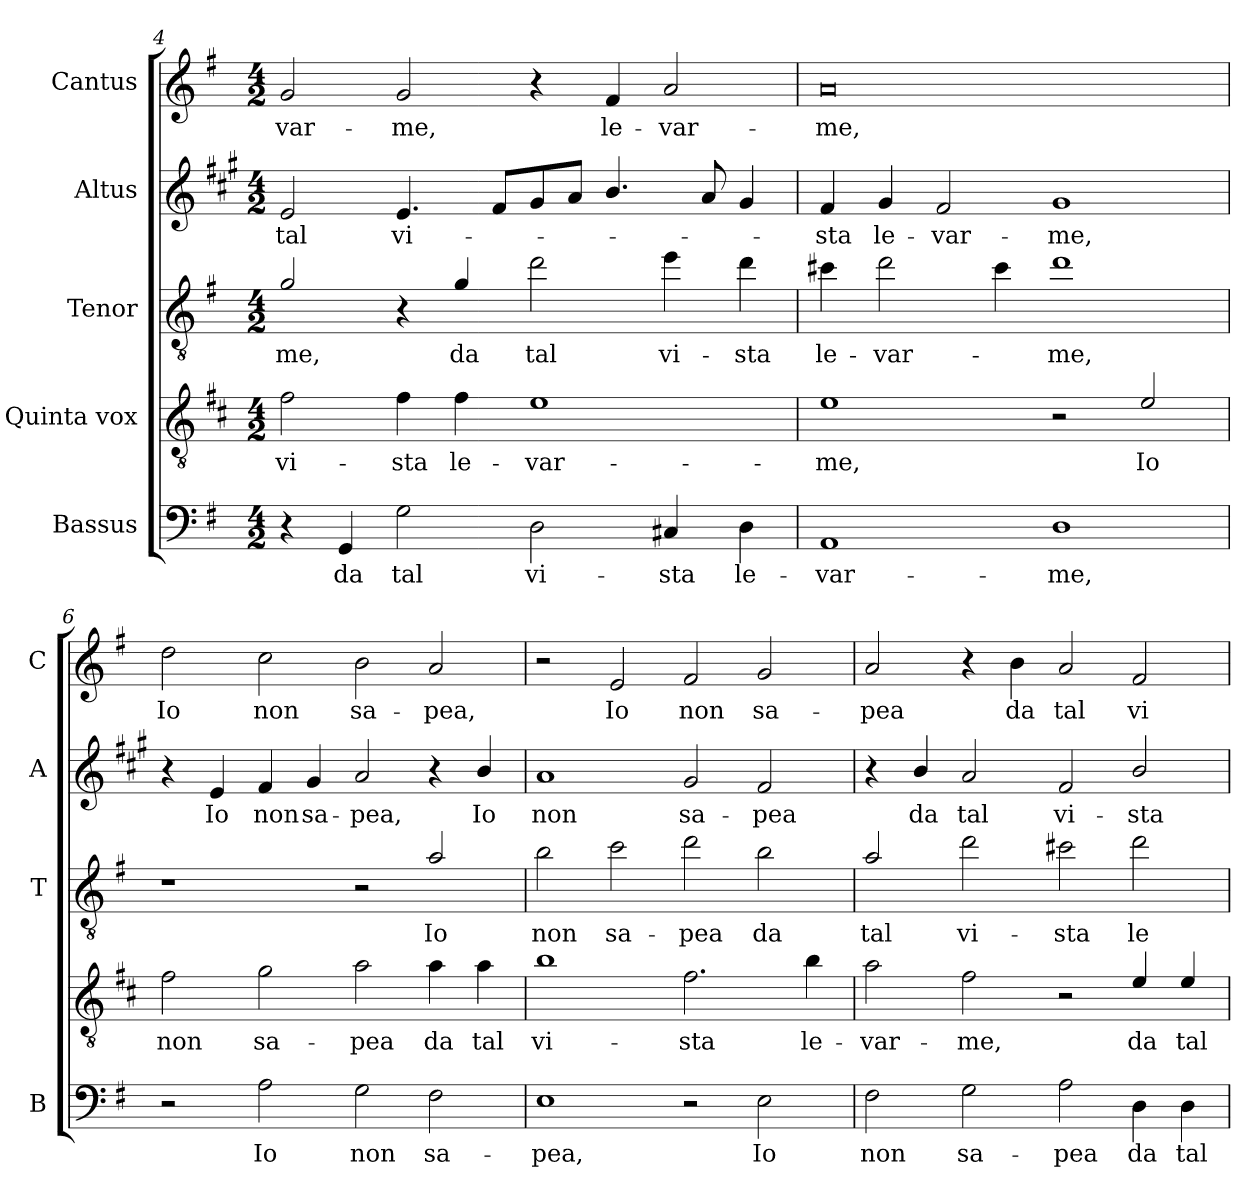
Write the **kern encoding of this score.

**kern	**text	**kern	**text	**kern	**text	**kern	**text	**kern	**text
*part5	*part5	*part4	*part4	*part3	*part3	*part2	*part2	*part1	*part1
*staff5	*staff5	*staff4	*staff4	*staff3	*staff3	*staff2	*staff2	*staff1	*staff1
*I"Bassus	*	*I"Quinta vox	*	*I"Tenor	*	*I"Altus	*	*I"Cantus	*
*I'B	*	*	*	*I'T	*	*I'A	*	*I'C	*
*clefF4	*	*clefGv2	*	*clefGv2	*	*clefG2	*	*clefG2	*
*	*	*ITrd4c7	*	*ITrd8c14	*	*ITrd1c2	*	*	*
*k[f#]	*	*k[f#]	*	*k[f#]	*	*k[f#]	*	*k[f#]	*
*G:	*	*G:	*	*G:	*	*G:	*	*G:	*
*M4/2	*	*M4/2	*	*M4/2	*	*M4/2	*	*M4/2	*
=4	=4	=4	=4	=4	=4	=4	=4	=4	=4
!	!	!	!LO:LY:b	!	!LO:LY:b	!	!LO:LY:b	!	!LO:LY:b
4r	.	2B\	vi-	2G/	-me,	2d/	tal	2g/	-var-
!	!LO:LY:b	!	!	!	!	!	!	!	!
4GG/	da	.	.	.	.	.	.	.	.
!	!LO:LY:b	!	!LO:LY:b	!	!	!	!LO:LY:b	!	!LO:LY:b
2G\	tal	4B\	-sta	4r	.	4.d/	vi-	2g/	-me,
!	!	!	!LO:LY:b	!	!LO:LY:b	!	!	!	!
.	.	4B\	le-	4G/	da	.	.	.	.
.	.	.	.	.	.	8e/L	.	.	.
!	!LO:LY:b	!	!LO:LY:b	!	!LO:LY:b	!	!	!	!
2D\	vi-	1A	-var-	2d\	tal	8f#/	.	4r	.
.	.	.	.	.	.	8g/J	.	.	.
!	!	!	!	!	!	!	!	!	!LO:LY:b
.	.	.	.	.	.	4.a/	.	4f#/	le-
!	!LO:LY:b	!	!	!	!LO:LY:b	!	!	!	!LO:LY:b
4C#X/	-sta	.	.	4e\	vi-	.	.	2a/	-var-
.	.	.	.	.	.	8g/	.	.	.
!	!LO:LY:b	!	!	!	!LO:LY:b	!	!	!	!
4D\	le-	.	.	4d\	-sta	4f#/	.	.	.
!!LO:LB:g=z
=5	=5	=5	=5	=5	=5	=5	=5	=5	=5
!	!LO:LY:b	!	!LO:LY:b	!	!LO:LY:b	!	!LO:LY:b	!	!LO:LY:b
1AA	-var-	1A	-me,	4c#X\	le-	4e/	-sta	0a	-me,
!	!	!	!	!	!LO:LY:b	!	!LO:LY:b	!	!
.	.	.	.	2d\	-var-	4f#/	le-	.	.
!	!	!	!	!	!	!	!LO:LY:b	!	!
.	.	.	.	.	.	2e/	-var-	.	.
.	.	.	.	4c#\	.	.	.	.	.
!	!LO:LY:b	!	!	!	!LO:LY:b	!	!LO:LY:b	!	!
1D	-me,	2r	.	1d	-me,	1f#	-me,	.	.
!	!	!	!LO:LY:b	!	!	!	!	!	!
.	.	2A/	Io	.	.	.	.	.	.
=6	=6	=6	=6	=6	=6	=6	=6	=6	=6
!	!	!	!LO:LY:b	!	!	!	!	!	!LO:LY:b
2r	.	2B\	non	1r	.	4r	.	2dd\	Io
!	!	!	!	!	!	!	!LO:LY:b	!	!
.	.	.	.	.	.	4d/	Io	.	.
!	!LO:LY:b	!	!LO:LY:b	!	!	!	!LO:LY:b	!	!LO:LY:b
2A\	Io	2c\	sa-	.	.	4e/	non	2cc\	non
!	!	!	!	!	!	!	!LO:LY:b	!	!
.	.	.	.	.	.	4f#/	sa-	.	.
!	!LO:LY:b	!	!LO:LY:b	!	!	!	!LO:LY:b	!	!LO:LY:b
2G\	non	2d\	-pea	2r	.	2g/	-pea,	2b\	sa-
!	!LO:LY:b	!	!LO:LY:b	!	!LO:LY:b	!	!	!	!LO:LY:b
2F#\	sa-	4d\	da	2A/	Io	4r	.	2a/	-pea,
!	!	!	!LO:LY:b	!	!	!	!LO:LY:b	!	!
.	.	4d\	tal	.	.	4a/	Io	.	.
=7	=7	=7	=7	=7	=7	=7	=7	=7	=7
!	!LO:LY:b	!	!LO:LY:b	!	!LO:LY:b	!	!LO:LY:b	!	!
1E	-pea,	1e	vi-	2B\	non	1g	non	2r	.
!	!	!	!	!	!LO:LY:b	!	!	!	!LO:LY:b
.	.	.	.	2c\	sa-	.	.	2e/	Io
!	!	!	!LO:LY:b	!	!LO:LY:b	!	!LO:LY:b	!	!LO:LY:b
2r	.	2.B\	-sta	2d\	-pea	2f#/	sa-	2f#/	non
!	!LO:LY:b	!	!	!	!LO:LY:b	!	!LO:LY:b	!	!LO:LY:b
2E\	Io	.	.	2B\	da	2e/	-pea	2g/	sa-
!	!	!	!LO:LY:b	!	!	!	!	!	!
.	.	4e\	le-	.	.	.	.	.	.
=8	=8	=8	=8	=8	=8	=8	=8	=8	=8
!	!LO:LY:b	!	!LO:LY:b	!	!LO:LY:b	!	!	!	!LO:LY:b
2F#\	non	2d\	-var-	2A/	tal	4r	.	2a/	-pea
!	!	!	!	!	!	!	!LO:LY:b	!	!
.	.	.	.	.	.	4a/	da	.	.
!	!LO:LY:b	!	!LO:LY:b	!	!LO:LY:b	!	!LO:LY:b	!	!
2G\	sa-	2B\	-me,	2d\	vi-	2g/	tal	4r	.
!	!	!	!	!	!	!	!	!	!LO:LY:b
.	.	.	.	.	.	.	.	4b\	da
!	!LO:LY:b	!	!	!	!LO:LY:b	!	!LO:LY:b	!	!LO:LY:b
2A\	-pea	2r	.	2c#X\	-sta	2e/	vi-	2a/	tal
!	!LO:LY:b	!	!LO:LY:b	!	!LO:LY:b	!	!LO:LY:b	!	!LO:LY:b
4D\	da	4A/	da	2d\	le-	2a/	-sta	2f#/	vi-
!	!LO:LY:b	!	!LO:LY:b	!	!	!	!	!	!
4D\	tal	4A/	tal	.	.	.	.	.	.
=	=	=	=	=	=	=	=	=	=
*-	*-	*-	*-	*-	*-	*-	*-	*-	*-
